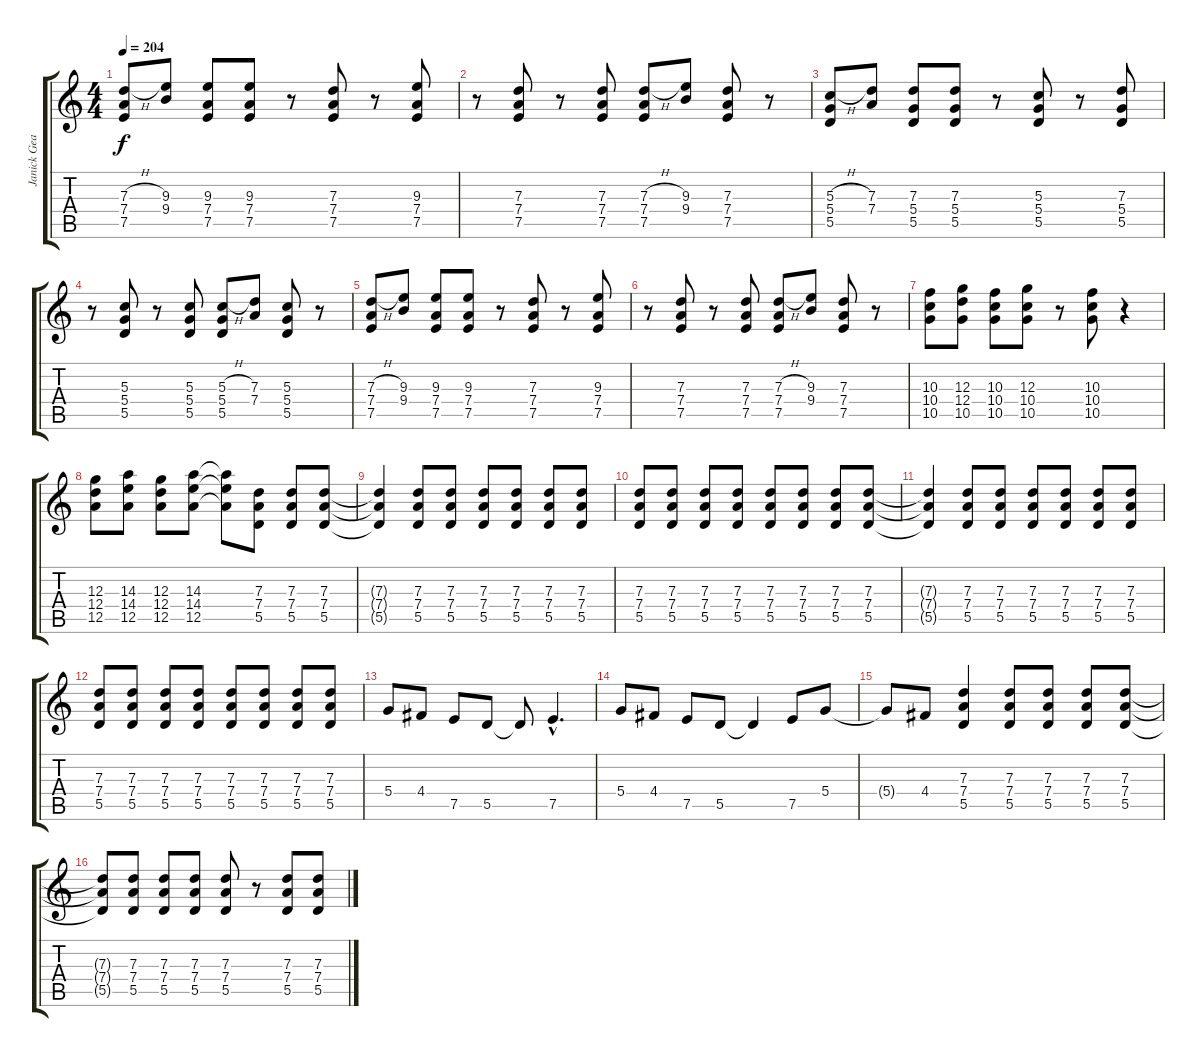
\track ("Janick Gears (Distortion Guitar)" "Janick Gea") {instrument distortionguitar}
\staff {score tabs}
\tuning (E4 B3 G3 D3 A2 E2) {hide}
\ts (4 4)
\tempo 204
\clef g2
\ks c
(7.3{h} 7.4 7.5).8{dy f} (9.3 9.4).8 (9.3 7.4 7.5).8 (9.3 7.4 7.5).8 r.8 (7.3 7.4 7.5).8 r.8 (9.3 7.4 7.5).8 |
r.8 (7.3 7.4 7.5).8 r.8 (7.3 7.4 7.5).8 (7.3{h} 7.4 7.5).8 (9.3 9.4).8 (7.3 7.4 7.5).8 r.8 |
(5.3{h} 5.4 5.5).8 (7.3 7.4).8 (7.3 5.4 5.5).8 (7.3 5.4 5.5).8 r.8 (5.3 5.4 5.5).8 r.8 (7.3 5.4 5.5).8 |
r.8 (5.3 5.4 5.5).8 r.8 (5.3 5.4 5.5).8 (5.3{h} 5.4 5.5).8 (7.3 7.4).8 (5.3 5.4 5.5).8 r.8 |
(7.3{h} 7.4 7.5).8 (9.3 9.4).8 (9.3 7.4 7.5).8 (9.3 7.4 7.5).8 r.8 (7.3 7.4 7.5).8 r.8 (9.3 7.4 7.5).8 |
r.8 (7.3 7.4 7.5).8 r.8 (7.3 7.4 7.5).8 (7.3{h} 7.4 7.5).8 (9.3 9.4).8 (7.3 7.4 7.5).8 r.8 |
(10.3 10.4 10.5).8 (12.3 12.4 10.5).8 (10.3 10.4 10.5).8 (12.3 10.4 10.5).8 r.8 (10.3 10.4 10.5).8 r.4 |
(12.3 12.4 12.5).8 (14.3 14.4 12.5).8 (12.3 12.4 12.5).8 (14.3 14.4 12.5).8 (14.3{t} 14.4{t} 12.5{t}).8 (7.3 7.4 5.5).8 (7.3 7.4 5.5).8 (7.3 7.4 5.5).8 |
(7.3{t} 7.4{t} 5.5{t}).4 (7.3 7.4 5.5).8 (7.3 7.4 5.5).8 (7.3 7.4 5.5).8 (7.3 7.4 5.5).8 (7.3 7.4 5.5).8 (7.3 7.4 5.5).8 |
(7.3 7.4 5.5).8 (7.3 7.4 5.5).8 (7.3 7.4 5.5).8 (7.3 7.4 5.5).8 (7.3 7.4 5.5).8 (7.3 7.4 5.5).8 (7.3 7.4 5.5).8 (7.3 7.4 5.5).8 |
(7.3{t} 7.4{t} 5.5{t}).4 (7.3 7.4 5.5).8 (7.3 7.4 5.5).8 (7.3 7.4 5.5).8 (7.3 7.4 5.5).8 (7.3 7.4 5.5).8 (7.3 7.4 5.5).8 |
(7.3 7.4 5.5).8 (7.3 7.4 5.5).8 (7.3 7.4 5.5).8 (7.3 7.4 5.5).8 (7.3 7.4 5.5).8 (7.3 7.4 5.5).8 (7.3 7.4 5.5).8 (7.3 7.4 5.5).8 |
5.4.8 4.4.8 7.5.8 5.5.8 5.5{t}.8 7.5{hac}.4{d} |
5.4.8 4.4.8 7.5.8 5.5.8 5.5{t}.4 7.5.8 5.4.8 |
5.4{t}.8 4.4.8 (7.3 7.4 5.5).4 (7.3 7.4 5.5).8 (7.3 7.4 5.5).8 (7.3 7.4 5.5).8 (7.3 7.4 5.5).8 |
(7.3{t} 7.4{t} 5.5{t}).8 (7.3 7.4 5.5).8 (7.3 7.4 5.5).8 (7.3 7.4 5.5).8 (7.3 7.4 5.5).8 r.8 (7.3 7.4 5.5).8 (7.3 7.4 5.5).8
